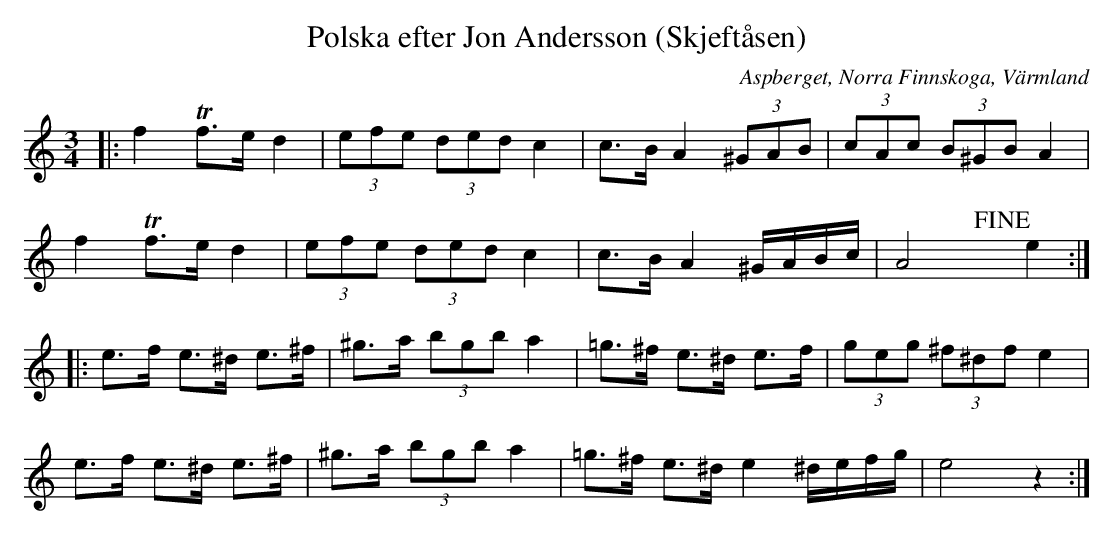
X:1
T:Polska efter Jon Andersson (Skjeftåsen)
O:Aspberget, Norra Finnskoga, Värmland
M:3/4
L:1/8
K:Am
|: f2 !trill!f3/2e/2 d2 | (3efe (3ded c2 | c3/2B/2 A2 (3^GAB | (3cAc (3B^GB A2 |
f2 !trill!f3/2e/2 d2 | (3efe (3ded c2 | c3/2B/2 A2 ^G/2A/2B/2c/2 | A4 +fine+ y y e2 :|
|: e3/2f/2 e3/2^d/2 e3/2^f/2 | ^g3/2a/2 (3bgb a2 | =g3/2^f/2 e3/2^d/2 e3/2f/2 | (3geg (3^f^df e2 |
e3/2f/2 e3/2^d/2 e3/2^f/2 | ^g3/2a/2 (3bgb a2 | =g3/2^f/2 e3/2^d/2 e2 ^d/2e/2f/2g/2 | e4 z2 +DC+ :|
